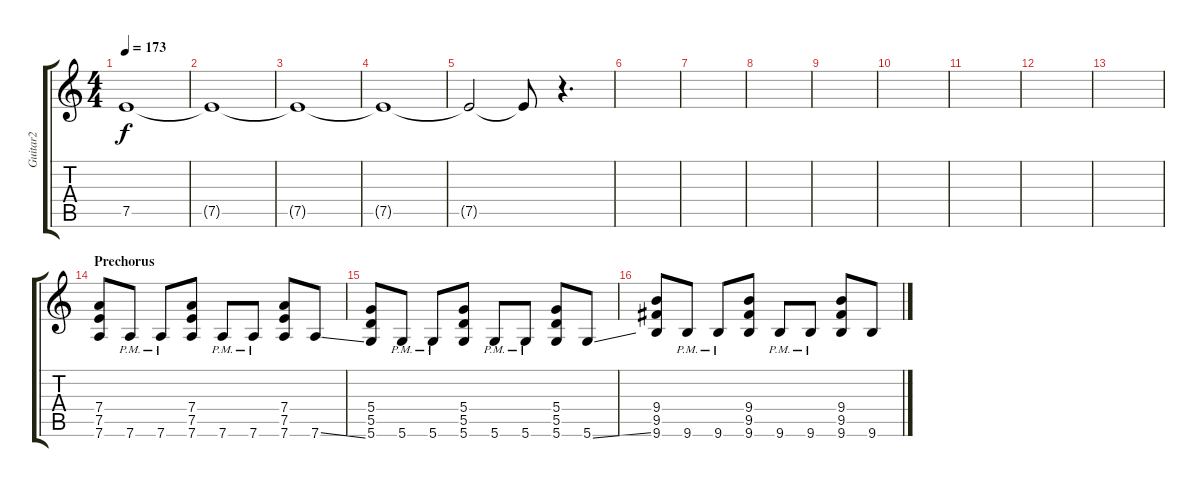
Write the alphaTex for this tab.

\track ("Guitar2" "Guitar2") {instrument distortionguitar}
\staff {score tabs}
\tuning (E4 B3 G3 D3 A2 D2) {hide}
\ts (4 4)
\tempo 173
\clef g2
\ks c
7.5{t}.1{dy f} |
7.5{t}.1 |
7.5{t}.1 |
7.5{t}.1 |
7.5{t}.2 7.5{t}.8 r.4{d} |
|
|
|
|
|
|
|
|
\section ("" "Prechorus")
(7.4 7.5 7.6).8{volume 10 balance 5} 7.6{pm}.8 7.6{pm}.8 (7.4 7.5 7.6).8 7.6{pm}.8 7.6{pm}.8 (7.4 7.5 7.6).8 7.6{ss}.8 |
(5.4 5.5 5.6).8 5.6{pm}.8 5.6{pm}.8 (5.4 5.5 5.6).8 5.6{pm}.8 5.6{pm}.8 (5.4 5.5 5.6).8 5.6{ss}.8 |
(9.4 9.5 9.6).8 9.6{pm}.8 9.6{pm}.8 (9.4 9.5 9.6).8 9.6{pm}.8 9.6{pm}.8 (9.4 9.5 9.6).8 9.6{ss}.8
